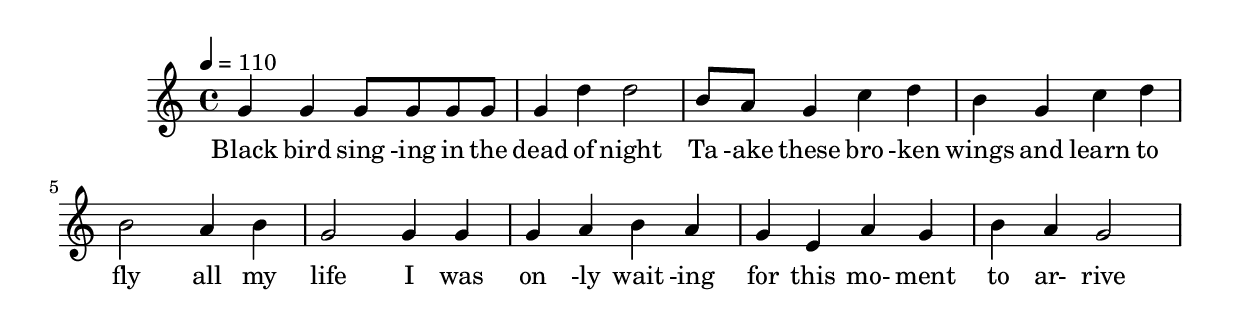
\version "2.24.3"

song = <<
  \relative c'' {
    \time 4/4
    \tempo 4 = 110
    g4 g4 g8 g8 g8 g8 g4 d'4 d2 
    b8 a8 g4 c4 d4 b4 g4 c4 d4
    b2 a4 b4 g2 
    g4 g4 g4 a4 b4 a4 
    g4 e4 a4 g4 b4 a4 g2
  }
  \addlyrics {
    Black bird sing -ing in the dead of night
    Ta -ake these bro -ken wings and learn to 
    fly all my life 
    I was on -ly wait -ing 
    for this mo- ment to ar- rive
  }
>>

\score {
  \song
  \layout {}
}

\score {
  \song
  \midi {}
}
